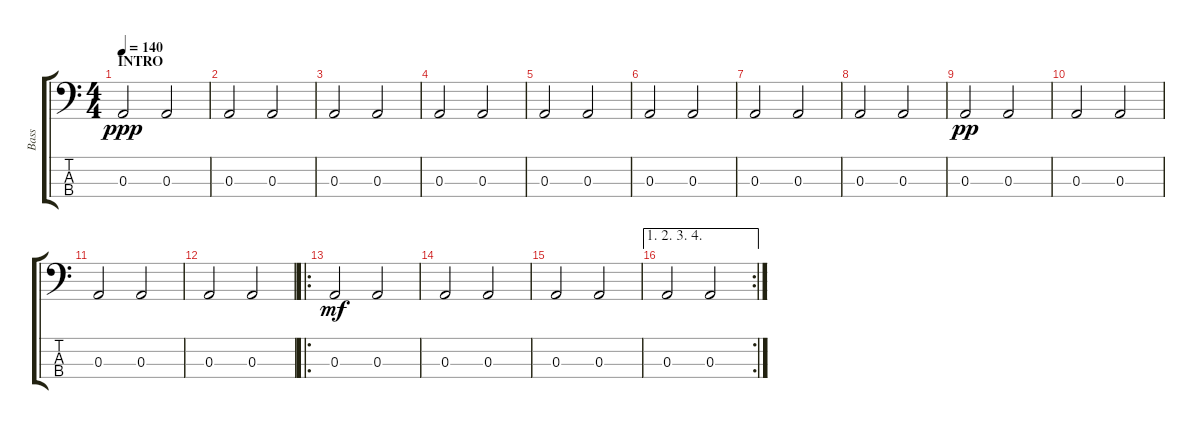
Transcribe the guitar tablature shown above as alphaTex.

\track ("Bass" "Bass") {instrument electricbassfinger}
\staff {score tabs}
\tuning (G2 D2 A1 E1) {hide}
\ts (4 4)
\section ("" "INTRO")
\tempo 140
\clef f4
\ks c
0.3.2{dy ppp instrument electricbassfinger} 0.3.2 |
0.3.2 0.3.2 |
0.3.2 0.3.2 |
0.3.2 0.3.2 |
0.3.2 0.3.2 |
0.3.2 0.3.2 |
0.3.2 0.3.2 |
0.3.2 0.3.2 |
0.3.2{dy pp} 0.3.2 |
0.3.2 0.3.2 |
0.3.2 0.3.2 |
0.3.2 0.3.2 |
\ro
0.3.2{dy mf} 0.3.2 |
0.3.2 0.3.2 |
0.3.2 0.3.2 |
\ae (1 2 3 4)
\rc 2
0.3.2 0.3.2
